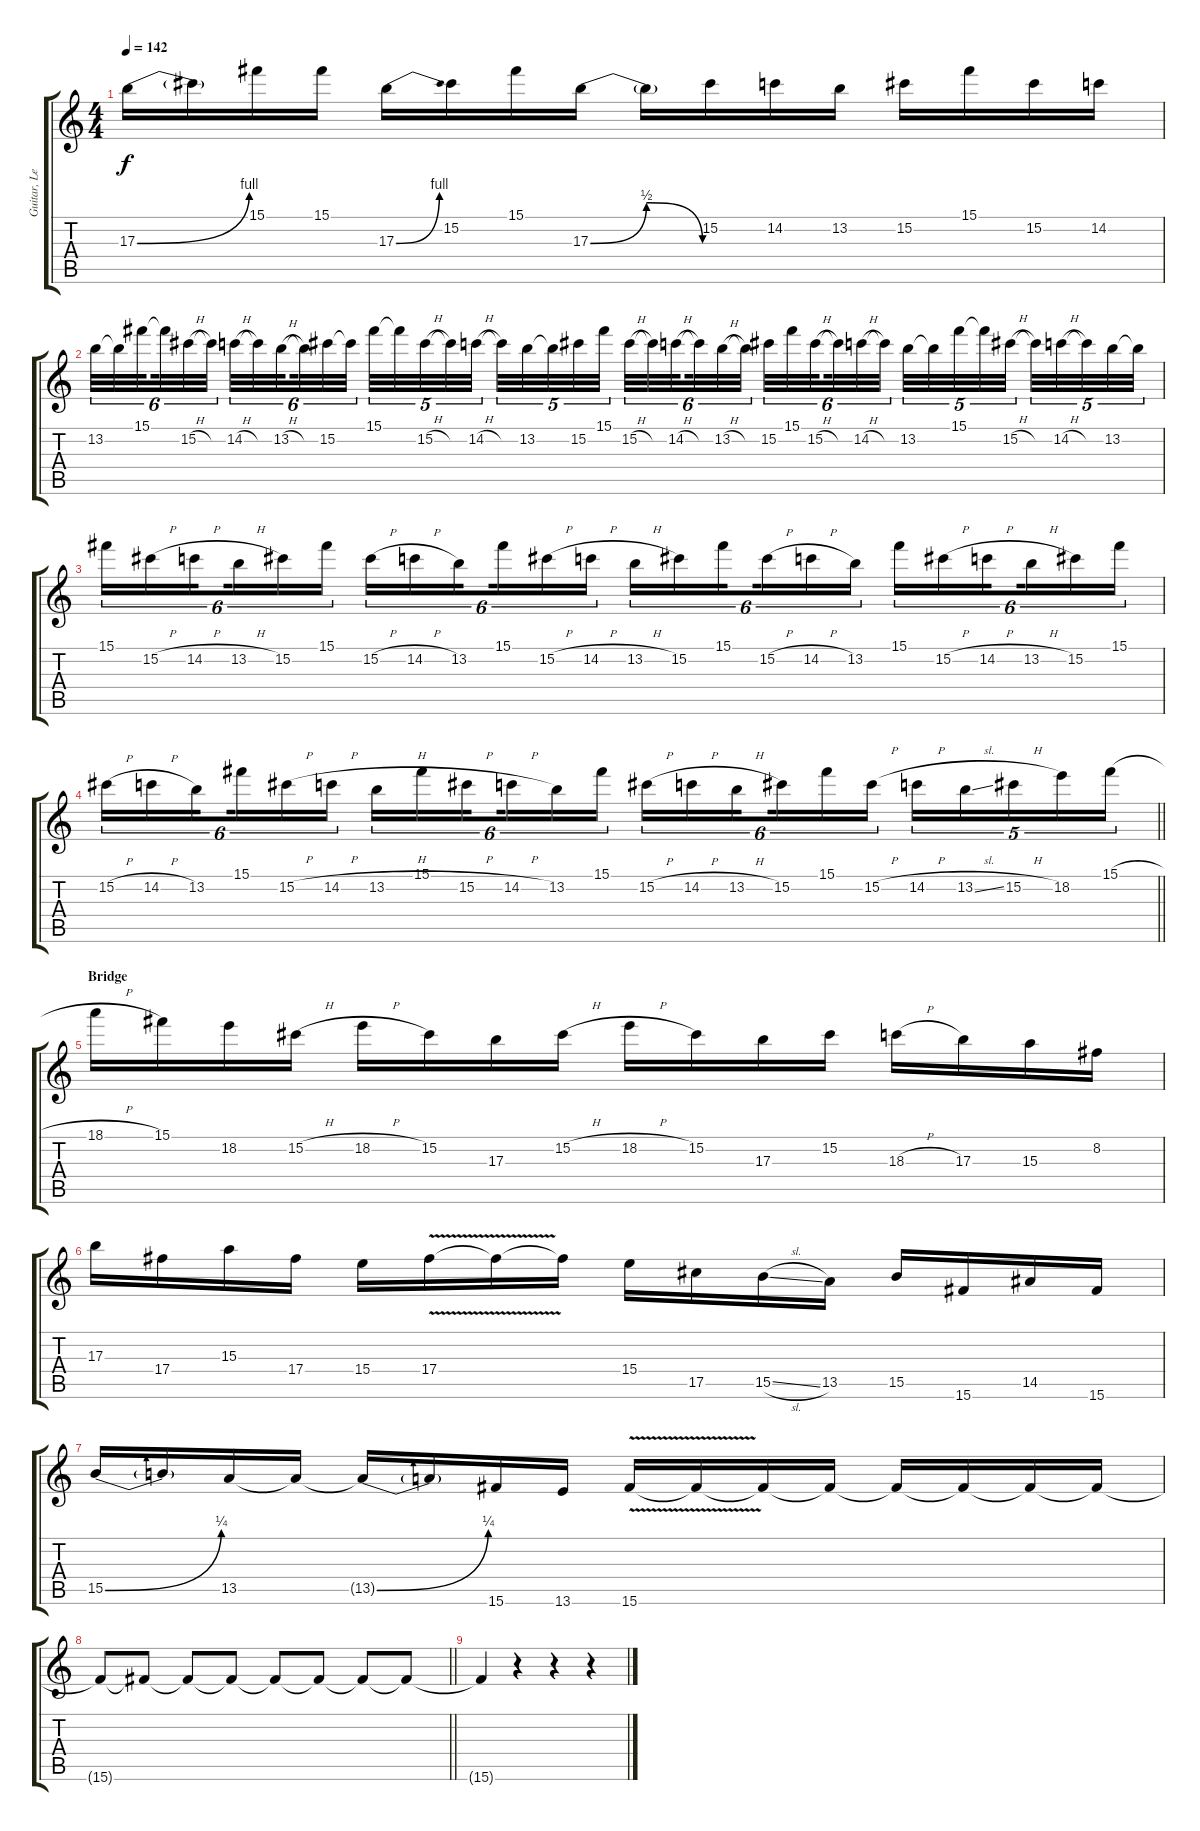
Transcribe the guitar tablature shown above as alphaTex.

\track ("Guitar, Lead" "Guitar, Le") {mute instrument overdrivenguitar}
\staff {score tabs}
\tuning (Eb4 Bb3 Gb3 Db3 Ab2 Eb2) {hide}
\ts (4 4)
\tempo 142
\clef g2
\ks c
17.3{be (bend 0 0 60 4)}.16{dy f} 17.3{t}.16 15.1.16 15.1.16 17.3{be (bend 0 0 60 4)}.16 15.2.16 15.1.16 17.3{be (bendrelease 0 0 15 2 15 2 60 0)}.16 17.3{t}.16 15.2.16 14.2.16 13.2.16 15.2.16 15.1.16 15.2.16 14.2.16 |
13.2.32{tu (6 4)} 13.2{t}.32{tu (6 4)} 15.1.32{tu (6 4) beam splitsecondary} 15.1{t}.32{tu (6 4)} 15.2{h}.32{tu (6 4)} 15.2{t}.32{tu (6 4) beam splitsecondary} 14.2{h}.32{tu (6 4)} 14.2{t}.32{tu (6 4)} 13.2{h}.32{tu (6 4) beam splitsecondary} 13.2{t}.32{tu (6 4)} 15.2.32{tu (6 4)} 15.2{t}.32{tu (6 4)} 15.1.32{tu (5 4)} 15.1{t}.32{tu (5 4)} 15.2{h}.32{tu (5 4)} 15.2{t}.32{tu (5 4)} 14.2{h}.32{tu (5 4) beam splitsecondary} 14.2{t}.32{tu (5 4)} 13.2.32{tu (5 4)} 13.2{t}.32{tu (5 4)} 15.2.32{tu (5 4)} 15.1.32{tu (5 4)} 15.2{h}.32{tu (6 4)} 15.2{t}.32{tu (6 4)} 14.2{h}.32{tu (6 4) beam splitsecondary} 14.2{t}.32{tu (6 4)} 13.2{h}.32{tu (6 4)} 13.2{t}.32{tu (6 4) beam splitsecondary} 15.2.32{tu (6 4)} 15.1.32{tu (6 4)} 15.2{h}.32{tu (6 4) beam splitsecondary} 15.2{t}.32{tu (6 4)} 14.2{h}.32{tu (6 4)} 14.2{t}.32{tu (6 4)} 13.2.32{tu (5 4)} 13.2{t}.32{tu (5 4)} 15.1.32{tu (5 4)} 15.1{t}.32{tu (5 4)} 15.2{h}.32{tu (5 4) beam splitsecondary} 15.2{t}.32{tu (5 4)} 14.2{h}.32{tu (5 4)} 14.2{t}.32{tu (5 4)} 13.2.32{tu (5 4)} 13.2{t}.32{tu (5 4)} |
15.1.16{tu (6 4)} 15.2{h}.16{tu (6 4)} 14.2{h}.16{tu (6 4) beam splitsecondary} 13.2{h}.16{tu (6 4)} 15.2.16{tu (6 4)} 15.1.16{tu (6 4)} 15.2{h}.16{tu (6 4)} 14.2{h}.16{tu (6 4)} 13.2.16{tu (6 4) beam splitsecondary} 15.1.16{tu (6 4)} 15.2{h}.16{tu (6 4)} 14.2{h}.16{tu (6 4)} 13.2{h}.16{tu (6 4)} 15.2.16{tu (6 4)} 15.1.16{tu (6 4) beam splitsecondary} 15.2{h}.16{tu (6 4)} 14.2{h}.16{tu (6 4)} 13.2.16{tu (6 4)} 15.1.16{tu (6 4)} 15.2{h}.16{tu (6 4)} 14.2{h}.16{tu (6 4) beam splitsecondary} 13.2{h}.16{tu (6 4)} 15.2.16{tu (6 4)} 15.1.16{tu (6 4)} |
\barLineRight lightlight
15.2{h}.16{tu (6 4)} 14.2{h}.16{tu (6 4)} 13.2.16{tu (6 4) beam splitsecondary} 15.1.16{tu (6 4)} 15.2{h}.16{tu (6 4)} 14.2{h}.16{tu (6 4)} 13.2{h}.16{tu (6 4)} 15.1.16{tu (6 4)} 15.2{h}.16{tu (6 4) beam splitsecondary} 14.2{h}.16{tu (6 4)} 13.2.16{tu (6 4)} 15.1.16{tu (6 4)} 15.2{h}.16{tu (6 4)} 14.2{h}.16{tu (6 4)} 13.2{h}.16{tu (6 4) beam splitsecondary} 15.2.16{tu (6 4)} 15.1.16{tu (6 4)} 15.2{h}.16{tu (6 4)} 14.2{h}.16{tu (5 4)} 13.2{sl}.16{tu (5 4)} 15.2{h}.16{tu (5 4)} 18.2.16{tu (5 4)} 15.1{h}.16{tu (5 4)} |
\section ("" "Bridge")
18.1{h}.16 15.1.16 18.2.16 15.2{h}.16 18.2{h}.16 15.2.16 17.3.16 15.2{h}.16 18.2{h}.16 15.2.16 17.3.16 15.2.16 18.3{h}.16 17.3.16 15.3.16 8.2.16 |
17.3.16 17.4.16 15.3.16 17.4.16 15.4.16 17.4{v}.16 17.4{t}.16 17.4{t}.16 15.4.16 17.5.16 15.5{sl}.16 13.5.16 15.5.16 15.6.16 14.5.16 15.6.16 |
15.5{be (bend 0 0 60 1)}.16 15.5{t}.16 13.5.16 13.5{t}.16 13.5{be (bend 0 0 60 1) t}.16 13.5{t}.16 15.6.16 13.6.16 15.6{v}.16 15.6{t}.16 15.6{t}.16 15.6{t}.16 15.6{t}.16 15.6{t}.16 15.6{t}.16 15.6{t}.16 |
\barLineRight lightlight
15.6{t}.8 15.6{t}.8 15.6{t}.8 15.6{t}.8 15.6{t}.8 15.6{t}.8 15.6{t}.8 15.6{t}.8 |
15.6{t}.4 r.4 r.4 r.4
